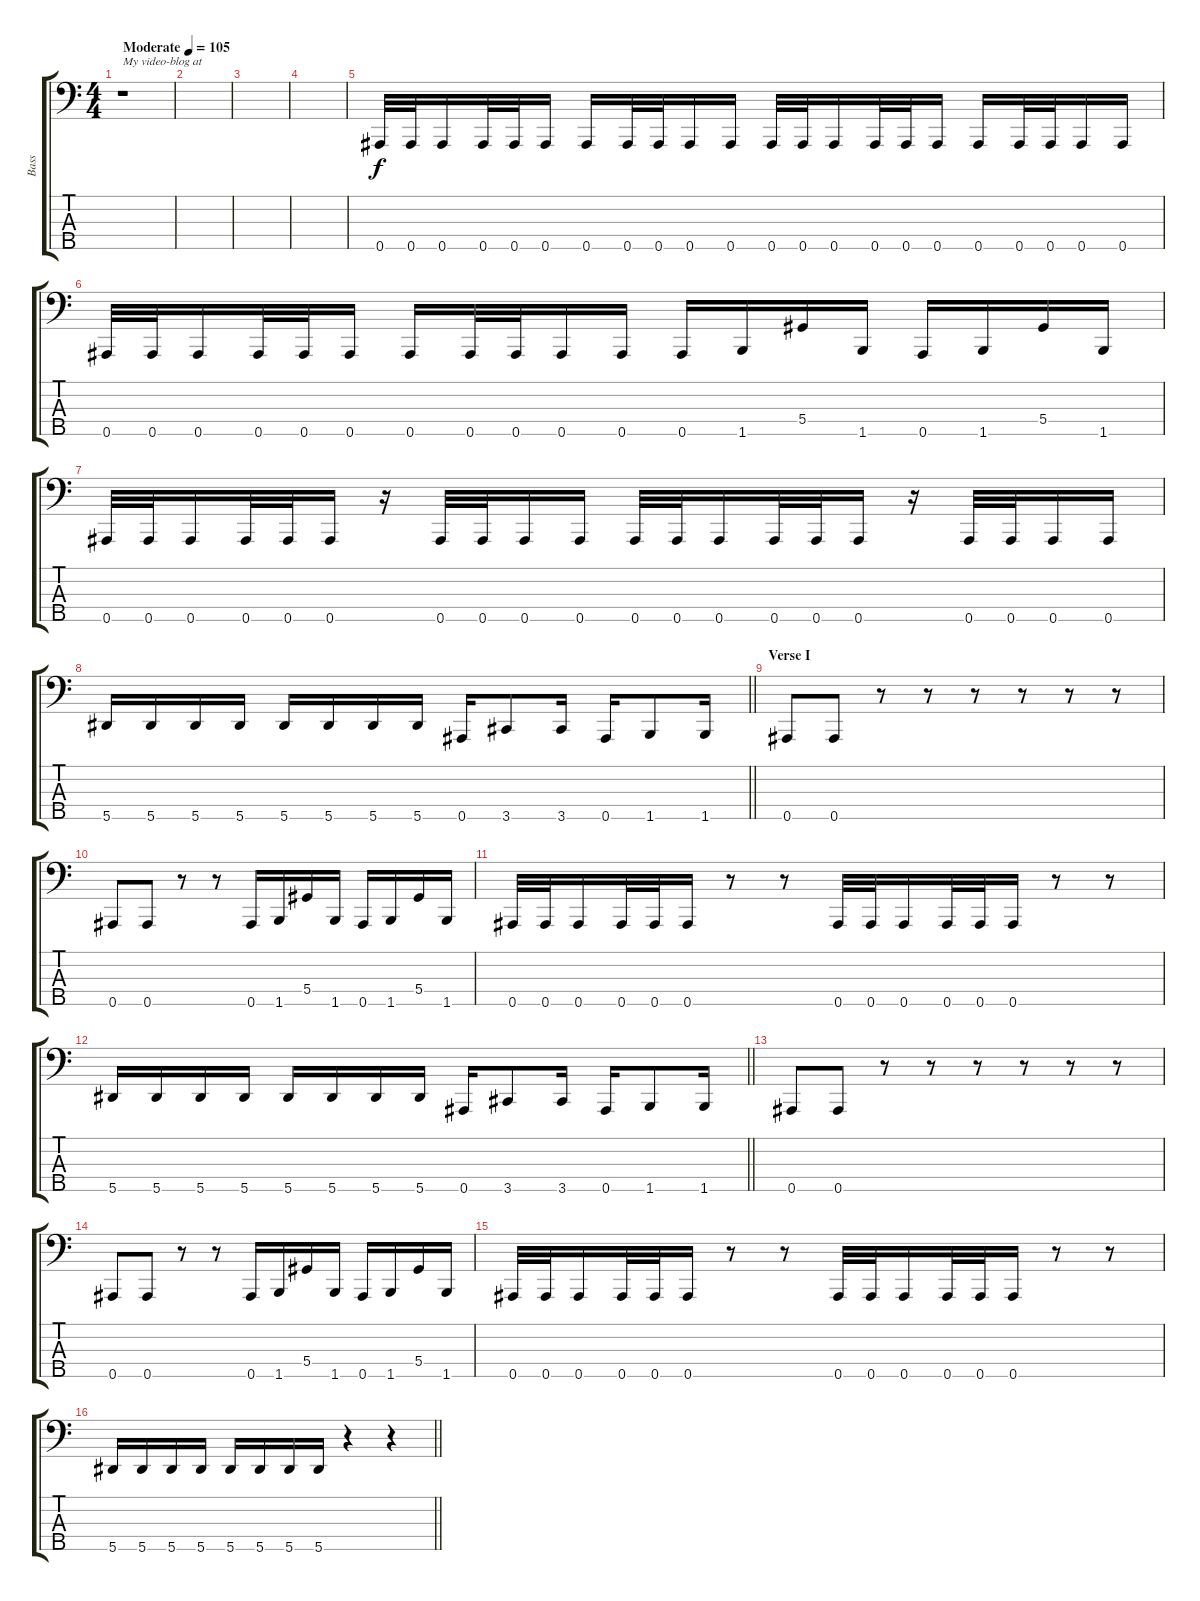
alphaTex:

\track ("Bass" "Bass") {instrument electricbasspick}
\staff {score tabs}
\tuning (Gb2 Db2 Ab1 Eb1 Bb0) {hide}
\ts (4 4)
\tempo (105 "Moderate")
\clef f4
\ks c
r.1{txt "My video-blog at" dy f instrument electricbasspick} |
|
|
|
0.5.32 0.5.32 0.5.16 0.5.32 0.5.32 0.5.16 0.5.16 0.5.32 0.5.32 0.5.16 0.5.16 0.5.32 0.5.32 0.5.16 0.5.32 0.5.32 0.5.16 0.5.16 0.5.32 0.5.32 0.5.16 0.5.16 |
0.5.32 0.5.32 0.5.16 0.5.32 0.5.32 0.5.16 0.5.16 0.5.32 0.5.32 0.5.16 0.5.16 0.5.16 1.5.16 5.4.16 1.5.16 0.5.16 1.5.16 5.4.16 1.5.16 |
0.5.32 0.5.32 0.5.16 0.5.32 0.5.32 0.5.16 r.16 0.5.32 0.5.32 0.5.16 0.5.16 0.5.32 0.5.32 0.5.16 0.5.32 0.5.32 0.5.16 r.16 0.5.32 0.5.32 0.5.16 0.5.16 |
\barLineRight lightlight
5.5.16 5.5.16 5.5.16 5.5.16 5.5.16 5.5.16 5.5.16 5.5.16 0.5.16 3.5.8 3.5.16 0.5.16 1.5.8 1.5.16 |
\section ("" "Verse I")
0.5.8 0.5.8 r.8 r.8 r.8 r.8 r.8 r.8 |
0.5.8 0.5.8 r.8 r.8 0.5.16 1.5.16 5.4.16 1.5.16 0.5.16 1.5.16 5.4.16 1.5.16 |
0.5.32 0.5.32 0.5.16 0.5.32 0.5.32 0.5.16 r.8 r.8 0.5.32 0.5.32 0.5.16 0.5.32 0.5.32 0.5.16 r.8 r.8 |
\barLineRight lightlight
5.5.16 5.5.16 5.5.16 5.5.16 5.5.16 5.5.16 5.5.16 5.5.16 0.5.16 3.5.8 3.5.16 0.5.16 1.5.8 1.5.16 |
0.5.8 0.5.8 r.8 r.8 r.8 r.8 r.8 r.8 |
0.5.8 0.5.8 r.8 r.8 0.5.16 1.5.16 5.4.16 1.5.16 0.5.16 1.5.16 5.4.16 1.5.16 |
0.5.32 0.5.32 0.5.16 0.5.32 0.5.32 0.5.16 r.8 r.8 0.5.32 0.5.32 0.5.16 0.5.32 0.5.32 0.5.16 r.8 r.8 |
\barLineRight lightlight
5.5.16 5.5.16 5.5.16 5.5.16 5.5.16 5.5.16 5.5.16 5.5.16 r.4 r.4
